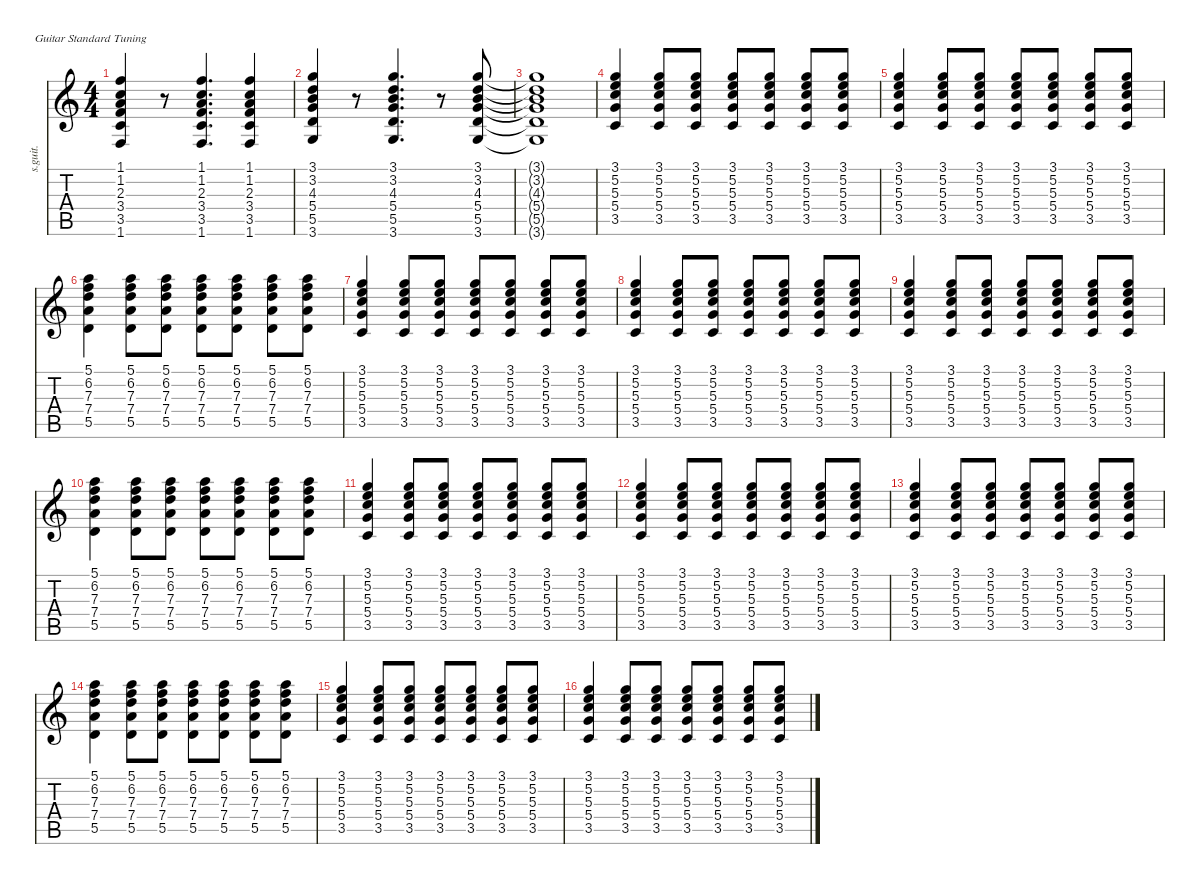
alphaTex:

\defaultSystemsLayout 4
\hideDynamics
\bracketExtendMode nobrackets
\track ("Jimmy Ryan (Electric Guitar)" "s.guit.") {instrument electricguitarclean}
\staff {score tabs}
\tuning (E4 B3 G3 D3 A2 E2)
\ts (4 4)
\tempo (107 hide)
\clef g2
\ks c
(1.1 1.2 2.3 3.4 3.5 1.6).4{dy mp} r.8 (1.1 1.2 2.3 3.4 3.5 1.6).4{d} (1.1 1.2 2.3 3.4 3.5 1.6).4 |
(3.1 3.2 4.3 5.4 5.5 3.6).4{dy f} r.8 (3.1 3.2 4.3 5.4 5.5 3.6).4{d} r.8 (3.1 3.2 4.3 5.4 5.5 3.6).8 |
(3.1{t} 3.2{t} 4.3{t} 5.4{t} 5.5{t} 3.6{t}).1 |
(3.1 5.2 5.3 5.4 3.5).4 (3.1 5.2 5.3 5.4 3.5).8 (3.1 5.2 5.3 5.4 3.5).8 (3.1 5.2 5.3 5.4 3.5).8 (3.1 5.2 5.3 5.4 3.5).8 (3.1 5.2 5.3 5.4 3.5).8 (3.1 5.2 5.3 5.4 3.5).8 |
(3.1 5.2 5.3 5.4 3.5).4 (3.1 5.2 5.3 5.4 3.5).8 (3.1 5.2 5.3 5.4 3.5).8 (3.1 5.2 5.3 5.4 3.5).8 (3.1 5.2 5.3 5.4 3.5).8 (3.1 5.2 5.3 5.4 3.5).8 (3.1 5.2 5.3 5.4 3.5).8 |
(5.1 6.2 7.3 7.4 5.5).4 (5.1 6.2 7.3 7.4 5.5).8 (5.1 6.2 7.3 7.4 5.5).8 (5.1 6.2 7.3 7.4 5.5).8 (5.1 6.2 7.3 7.4 5.5).8 (5.1 6.2 7.3 7.4 5.5).8 (5.1 6.2 7.3 7.4 5.5).8 |
(3.1 5.2 5.3 5.4 3.5).4 (3.1 5.2 5.3 5.4 3.5).8 (3.1 5.2 5.3 5.4 3.5).8 (3.1 5.2 5.3 5.4 3.5).8 (3.1 5.2 5.3 5.4 3.5).8 (3.1 5.2 5.3 5.4 3.5).8 (3.1 5.2 5.3 5.4 3.5).8 |
(3.1 5.2 5.3 5.4 3.5).4 (3.1 5.2 5.3 5.4 3.5).8 (3.1 5.2 5.3 5.4 3.5).8 (3.1 5.2 5.3 5.4 3.5).8 (3.1 5.2 5.3 5.4 3.5).8 (3.1 5.2 5.3 5.4 3.5).8 (3.1 5.2 5.3 5.4 3.5).8 |
(3.1 5.2 5.3 5.4 3.5).4 (3.1 5.2 5.3 5.4 3.5).8 (3.1 5.2 5.3 5.4 3.5).8 (3.1 5.2 5.3 5.4 3.5).8 (3.1 5.2 5.3 5.4 3.5).8 (3.1 5.2 5.3 5.4 3.5).8 (3.1 5.2 5.3 5.4 3.5).8 |
(5.1 6.2 7.3 7.4 5.5).4 (5.1 6.2 7.3 7.4 5.5).8 (5.1 6.2 7.3 7.4 5.5).8 (5.1 6.2 7.3 7.4 5.5).8 (5.1 6.2 7.3 7.4 5.5).8 (5.1 6.2 7.3 7.4 5.5).8 (5.1 6.2 7.3 7.4 5.5).8 |
(3.1 5.2 5.3 5.4 3.5).4 (3.1 5.2 5.3 5.4 3.5).8 (3.1 5.2 5.3 5.4 3.5).8 (3.1 5.2 5.3 5.4 3.5).8 (3.1 5.2 5.3 5.4 3.5).8 (3.1 5.2 5.3 5.4 3.5).8 (3.1 5.2 5.3 5.4 3.5).8 |
(3.1 5.2 5.3 5.4 3.5).4 (3.1 5.2 5.3 5.4 3.5).8 (3.1 5.2 5.3 5.4 3.5).8 (3.1 5.2 5.3 5.4 3.5).8 (3.1 5.2 5.3 5.4 3.5).8 (3.1 5.2 5.3 5.4 3.5).8 (3.1 5.2 5.3 5.4 3.5).8 |
(3.1 5.2 5.3 5.4 3.5).4 (3.1 5.2 5.3 5.4 3.5).8 (3.1 5.2 5.3 5.4 3.5).8 (3.1 5.2 5.3 5.4 3.5).8 (3.1 5.2 5.3 5.4 3.5).8 (3.1 5.2 5.3 5.4 3.5).8 (3.1 5.2 5.3 5.4 3.5).8 |
(5.1 6.2 7.3 7.4 5.5).4 (5.1 6.2 7.3 7.4 5.5).8 (5.1 6.2 7.3 7.4 5.5).8 (5.1 6.2 7.3 7.4 5.5).8 (5.1 6.2 7.3 7.4 5.5).8 (5.1 6.2 7.3 7.4 5.5).8 (5.1 6.2 7.3 7.4 5.5).8 |
(3.1 5.2 5.3 5.4 3.5).4 (3.1 5.2 5.3 5.4 3.5).8 (3.1 5.2 5.3 5.4 3.5).8 (3.1 5.2 5.3 5.4 3.5).8 (3.1 5.2 5.3 5.4 3.5).8 (3.1 5.2 5.3 5.4 3.5).8 (3.1 5.2 5.3 5.4 3.5).8 |
(3.1 5.2 5.3 5.4 3.5).4 (3.1 5.2 5.3 5.4 3.5).8 (3.1 5.2 5.3 5.4 3.5).8 (3.1 5.2 5.3 5.4 3.5).8 (3.1 5.2 5.3 5.4 3.5).8 (3.1 5.2 5.3 5.4 3.5).8 (3.1 5.2 5.3 5.4 3.5).8
